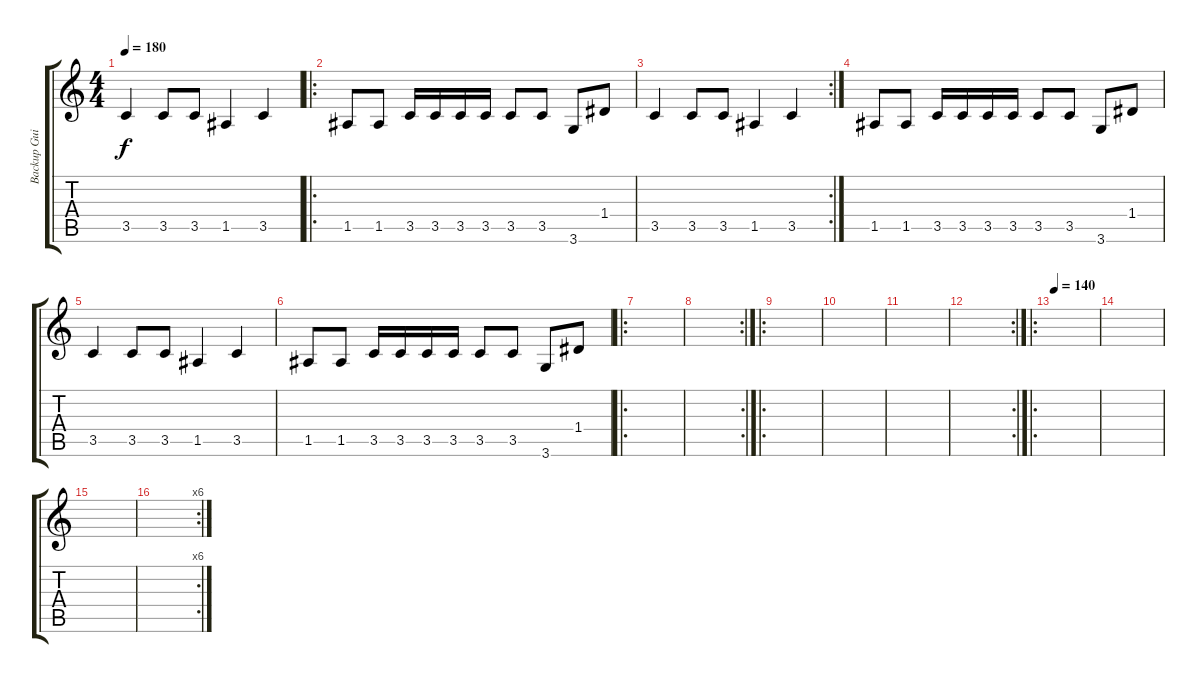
\track ("Backup Guitar" "Backup Gui") {instrument overdrivenguitar}
\staff {score tabs}
\tuning (E4 B3 G3 D3 A2 E2) {hide}
\ts (4 4)
\tempo 180
\clef g2
\ks c
3.5.4{dy f} 3.5.8 3.5.8 1.5.4 3.5.4 |
\ro
1.5.8 1.5.8 3.5.16 3.5.16 3.5.16 3.5.16 3.5.8 3.5.8 3.6.8 1.4.8 |
\rc 2
3.5.4 3.5.8 3.5.8 1.5.4 3.5.4 |
1.5.8 1.5.8 3.5.16 3.5.16 3.5.16 3.5.16 3.5.8 3.5.8 3.6.8 1.4.8 |
3.5.4 3.5.8 3.5.8 1.5.4 3.5.4 |
1.5.8 1.5.8 3.5.16 3.5.16 3.5.16 3.5.16 3.5.8 3.5.8 3.6.8 1.4.8 |
\ro
|
\rc 2
|
\ro
|
|
|
\rc 2
|
\ro
\tempo 140
|
|
|
\rc 6
